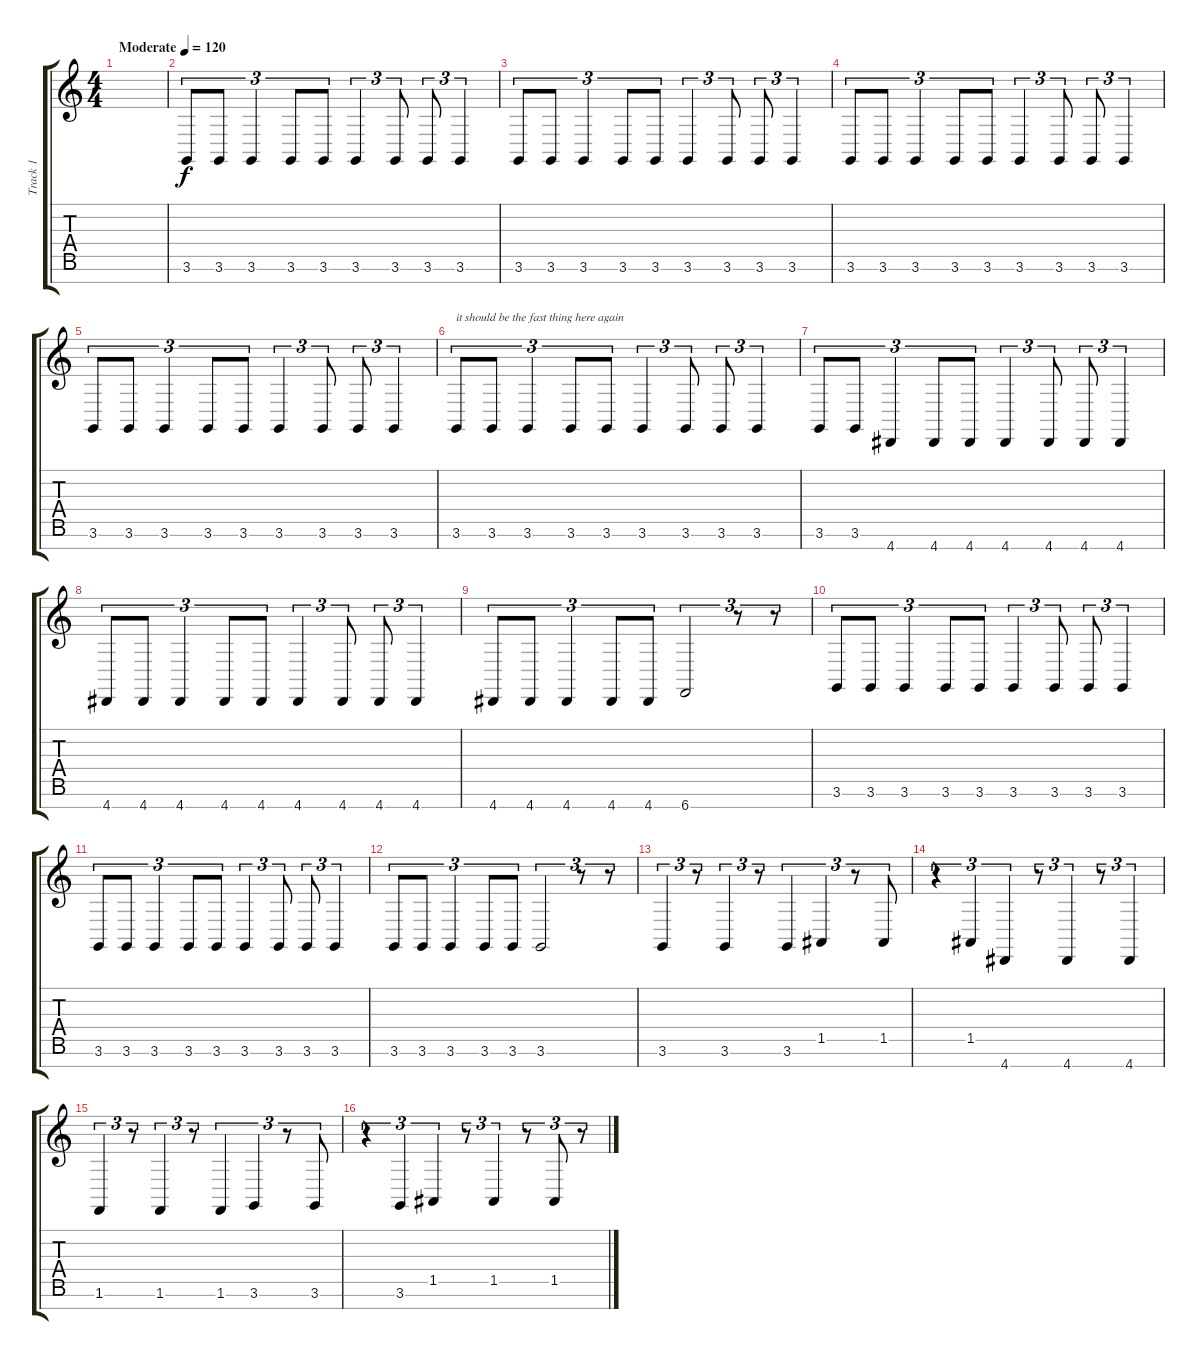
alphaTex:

\track ("Track 1" "Track 1") {instrument electricgrandpiano}
\staff {score tabs}
\tuning (E4 B3 G3 D3 A2 E2 B1) {hide}
\ts (4 4)
\tempo (120 "Moderate")
\clef g2
\ks c
|
3.6.8{tu (3 2)} 3.6.8{tu (3 2)} 3.6.4{tu (3 2)} 3.6.8{tu (3 2)} 3.6.8{tu (3 2)} 3.6.4{tu (3 2)} 3.6.8{tu (3 2)} 3.6.8{tu (3 2)} 3.6.4{tu (3 2)} |
3.6.8{tu (3 2)} 3.6.8{tu (3 2)} 3.6.4{tu (3 2)} 3.6.8{tu (3 2)} 3.6.8{tu (3 2)} 3.6.4{tu (3 2)} 3.6.8{tu (3 2)} 3.6.8{tu (3 2)} 3.6.4{tu (3 2)} |
3.6.8{tu (3 2)} 3.6.8{tu (3 2)} 3.6.4{tu (3 2)} 3.6.8{tu (3 2)} 3.6.8{tu (3 2)} 3.6.4{tu (3 2)} 3.6.8{tu (3 2)} 3.6.8{tu (3 2)} 3.6.4{tu (3 2)} |
3.6.8{tu (3 2)} 3.6.8{tu (3 2)} 3.6.4{tu (3 2)} 3.6.8{tu (3 2)} 3.6.8{tu (3 2)} 3.6.4{tu (3 2)} 3.6.8{tu (3 2)} 3.6.8{tu (3 2)} 3.6.4{tu (3 2)} |
3.6.8{tu (3 2) txt "it should be the fast thing here again"} 3.6.8{tu (3 2)} 3.6.4{tu (3 2)} 3.6.8{tu (3 2)} 3.6.8{tu (3 2)} 3.6.4{tu (3 2)} 3.6.8{tu (3 2)} 3.6.8{tu (3 2)} 3.6.4{tu (3 2)} |
3.6.8{tu (3 2)} 3.6.8{tu (3 2)} 4.7.4{tu (3 2)} 4.7.8{tu (3 2)} 4.7.8{tu (3 2)} 4.7.4{tu (3 2)} 4.7.8{tu (3 2)} 4.7.8{tu (3 2)} 4.7.4{tu (3 2)} |
4.7.8{tu (3 2)} 4.7.8{tu (3 2)} 4.7.4{tu (3 2)} 4.7.8{tu (3 2)} 4.7.8{tu (3 2)} 4.7.4{tu (3 2)} 4.7.8{tu (3 2)} 4.7.8{tu (3 2)} 4.7.4{tu (3 2)} |
4.7.8{tu (3 2)} 4.7.8{tu (3 2)} 4.7.4{tu (3 2)} 4.7.8{tu (3 2)} 4.7.8{tu (3 2)} 6.7.2{tu (3 2)} r.8{tu (3 2)} r.8{tu (3 2)} |
3.6.8{tu (3 2)} 3.6.8{tu (3 2)} 3.6.4{tu (3 2)} 3.6.8{tu (3 2)} 3.6.8{tu (3 2)} 3.6.4{tu (3 2)} 3.6.8{tu (3 2)} 3.6.8{tu (3 2)} 3.6.4{tu (3 2)} |
3.6.8{tu (3 2)} 3.6.8{tu (3 2)} 3.6.4{tu (3 2)} 3.6.8{tu (3 2)} 3.6.8{tu (3 2)} 3.6.4{tu (3 2)} 3.6.8{tu (3 2)} 3.6.8{tu (3 2)} 3.6.4{tu (3 2)} |
3.6.8{tu (3 2)} 3.6.8{tu (3 2)} 3.6.4{tu (3 2)} 3.6.8{tu (3 2)} 3.6.8{tu (3 2)} 3.6.2{tu (3 2)} r.8{tu (3 2)} r.8{tu (3 2)} |
3.6.4{tu (3 2)} r.8{tu (3 2)} 3.6.4{tu (3 2)} r.8{tu (3 2)} 3.6.4{tu (3 2)} 1.5.4{tu (3 2)} r.8{tu (3 2)} 1.5.8{tu (3 2)} |
r.4{tu (3 2)} 1.5.4{tu (3 2)} 4.7.4{tu (3 2)} r.8{tu (3 2)} 4.7.4{tu (3 2)} r.8{tu (3 2)} 4.7.4{tu (3 2)} |
1.6.4{tu (3 2)} r.8{tu (3 2)} 1.6.4{tu (3 2)} r.8{tu (3 2)} 1.6.4{tu (3 2)} 3.6.4{tu (3 2)} r.8{tu (3 2)} 3.6.8{tu (3 2)} |
r.4{tu (3 2)} 3.6.4{tu (3 2)} 1.5.4{tu (3 2)} r.8{tu (3 2)} 1.5.4{tu (3 2)} r.8{tu (3 2)} 1.5.8{tu (3 2)} r.8{tu (3 2)}
